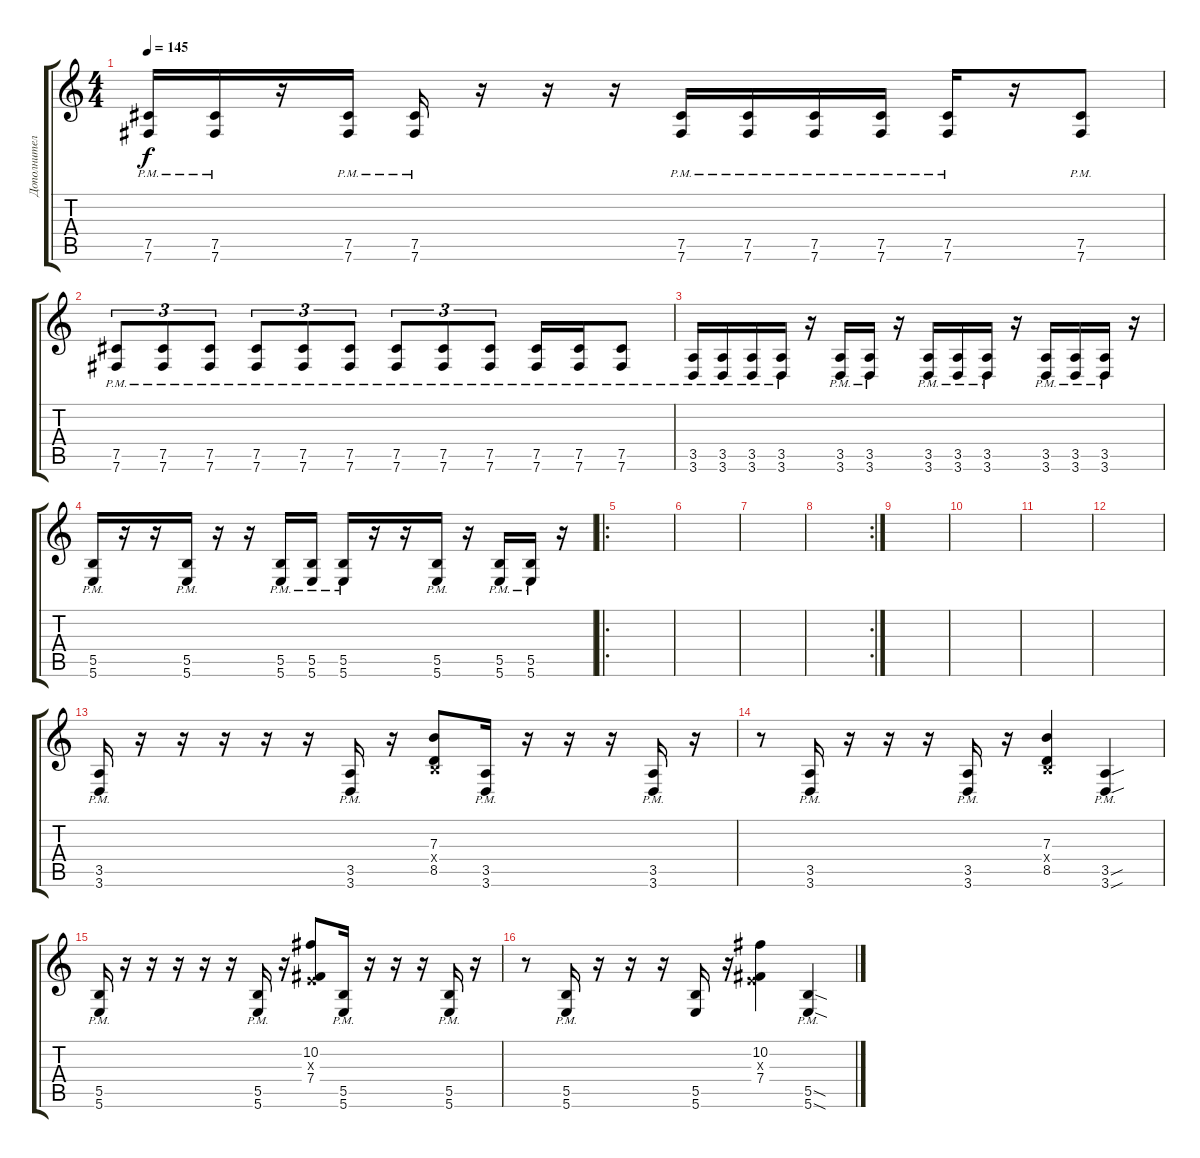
\track ("Дополнительный ритм" "Дополнител") {instrument distortionguitar}
\staff {score tabs}
\tuning (Db4 Ab3 E3 B2 Gb2 B1) {hide}
\ts (4 4)
\tempo 145
\clef g2
\ks c
(7.5{pm} 7.6{pm}).16{dy f} (7.5{pm} 7.6{pm}).16 r.16 (7.5{pm} 7.6{pm}).16 (7.5{pm} 7.6{pm}).16 r.16 r.16 r.16 (7.5{pm} 7.6{pm}).16 (7.5{pm} 7.6{pm}).16 (7.5{pm} 7.6{pm}).16 (7.5{pm} 7.6{pm}).16 (7.5{pm} 7.6{pm}).16 r.16 (7.5{pm} 7.6{pm}).8 |
(7.5{pm} 7.6{pm}).8{tu (3 2)} (7.5{pm} 7.6{pm}).8{tu (3 2)} (7.5{pm} 7.6{pm}).8{tu (3 2)} (7.5{pm} 7.6{pm}).8{tu (3 2)} (7.5{pm} 7.6{pm}).8{tu (3 2)} (7.5{pm} 7.6{pm}).8{tu (3 2)} (7.5{pm} 7.6).8{tu (3 2)} (7.5{pm} 7.6{pm}).8{tu (3 2)} (7.5{pm} 7.6).8{tu (3 2)} (7.5{pm} 7.6{pm}).16 (7.5{pm} 7.6{pm}).16 (7.5{pm} 7.6{pm}).8 |
(3.5{pm} 3.6{pm}).16 (3.5{pm} 3.6{pm}).16 (3.5{pm} 3.6{pm}).16 (3.5{pm} 3.6{pm}).16 r.16 (3.5{pm} 3.6{pm}).16 (3.5{pm} 3.6{pm}).16 r.16 (3.5{pm} 3.6{pm}).16 (3.5{pm} 3.6{pm}).16 (3.5{pm} 3.6{pm}).16 r.16 (3.5{pm} 3.6{pm}).16 (3.5{pm} 3.6{pm}).16 (3.5{pm} 3.6{pm}).16 r.16 |
(5.5{pm} 5.6{pm}).16 r.16 r.16 (5.5{pm} 5.6{pm}).16 r.16 r.16 (5.5{pm} 5.6{pm}).16 (5.5{pm} 5.6{pm}).16 (5.5{pm} 5.6{pm}).16 r.16 r.16 (5.5{pm} 5.6{pm}).16 r.16 (5.5{pm} 5.6{pm}).16 (5.5{pm} 5.6{pm}).16 r.16 |
\ro
|
|
|
\rc 2
|
|
|
|
|
(3.5{pm} 3.6{pm}).16 r.16 r.16 r.16 r.16 r.16 (3.5{pm} 3.6{pm}).16 r.16 (7.3 0.4{x} 8.5).8 (3.5{pm} 3.6{pm}).16 r.16 r.16 r.16 (3.5{pm} 3.6{pm}).16 r.16 |
r.8 (3.5 3.6{pm}).16 r.16 r.16 r.16 (3.5 3.6{pm}).16 r.16 (7.3 0.4{x} 8.5).4 (3.5{sou} 3.6{sou pm}).4 |
(5.5{pm} 5.6{pm}).16 r.16 r.16 r.16 r.16 r.16 (5.5{pm} 5.6{pm}).16 r.16 (10.2 0.3{x} 7.4).8 (5.5{pm} 5.6{pm}).16 r.16 r.16 r.16 (5.5{pm} 5.6{pm}).16 r.16 |
r.8 (5.5 5.6{pm}).16 r.16 r.16 r.16 (5.5 5.6).16 r.16 (10.2 0.3{x} 7.4).4 (5.5{sod} 5.6{sod pm}).4
